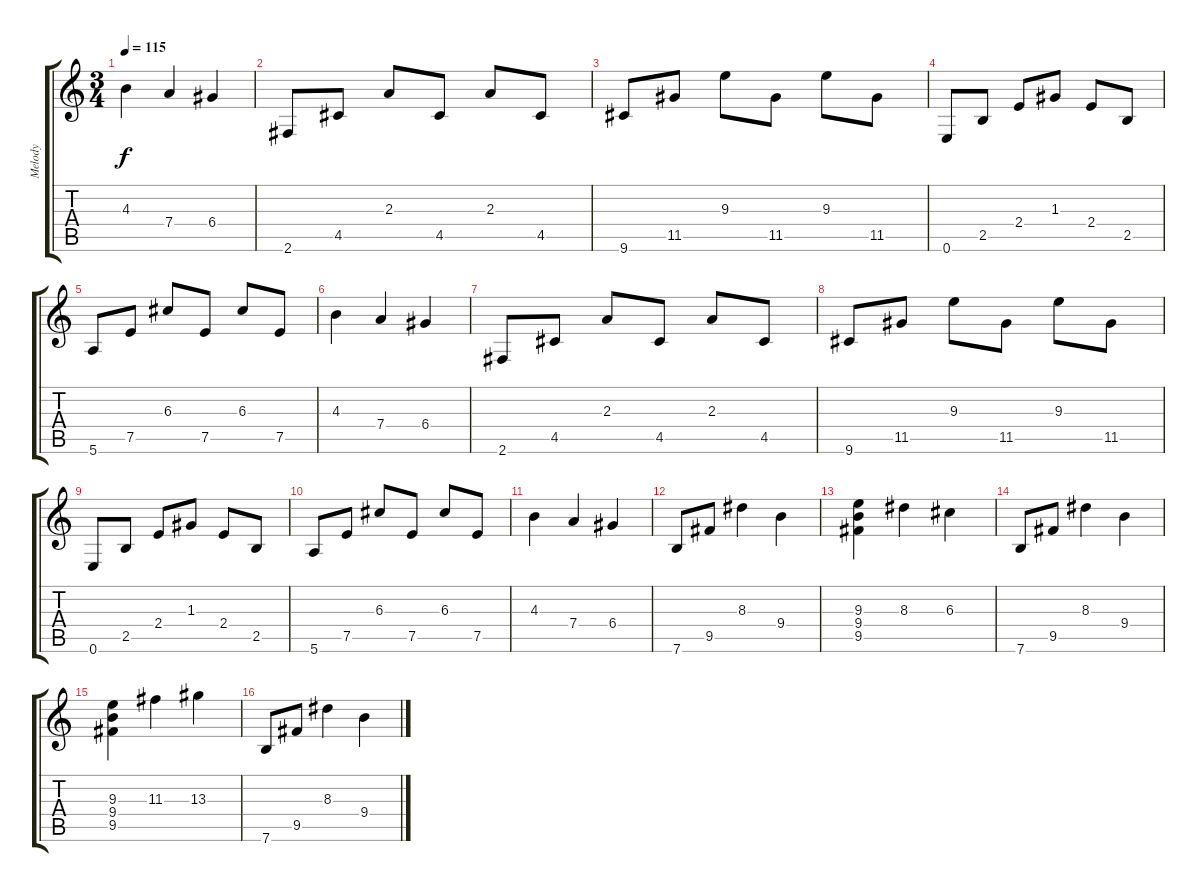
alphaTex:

\track ("Melody" "Melody") {instrument electricguitarjazz}
\staff {score tabs}
\tuning (E4 B3 G3 D3 A2 E2) {hide}
\ts (3 4)
\tempo 115
\clef g2
\ks c
4.3.4{dy f} 7.4.4 6.4.4 |
2.6.8 4.5.8 2.3.8 4.5.8 2.3.8 4.5.8 |
9.6.8 11.5.8 9.3.8 11.5.8 9.3.8 11.5.8 |
0.6.8 2.5.8 2.4.8 1.3.8 2.4.8 2.5.8 |
5.6.8 7.5.8 6.3.8 7.5.8 6.3.8 7.5.8 |
4.3.4 7.4.4 6.4.4 |
2.6.8 4.5.8 2.3.8 4.5.8 2.3.8 4.5.8 |
9.6.8 11.5.8 9.3.8 11.5.8 9.3.8 11.5.8 |
0.6.8 2.5.8 2.4.8 1.3.8 2.4.8 2.5.8 |
5.6.8 7.5.8 6.3.8 7.5.8 6.3.8 7.5.8 |
4.3.4 7.4.4 6.4.4 |
7.6.8 9.5.8 8.3.4 9.4.4 |
(9.3 9.4 9.5).4 8.3.4 6.3.4 |
7.6.8 9.5.8 8.3.4 9.4.4 |
(9.3 9.4 9.5).4 11.3.4 13.3.4 |
7.6.8 9.5.8 8.3.4 9.4.4
